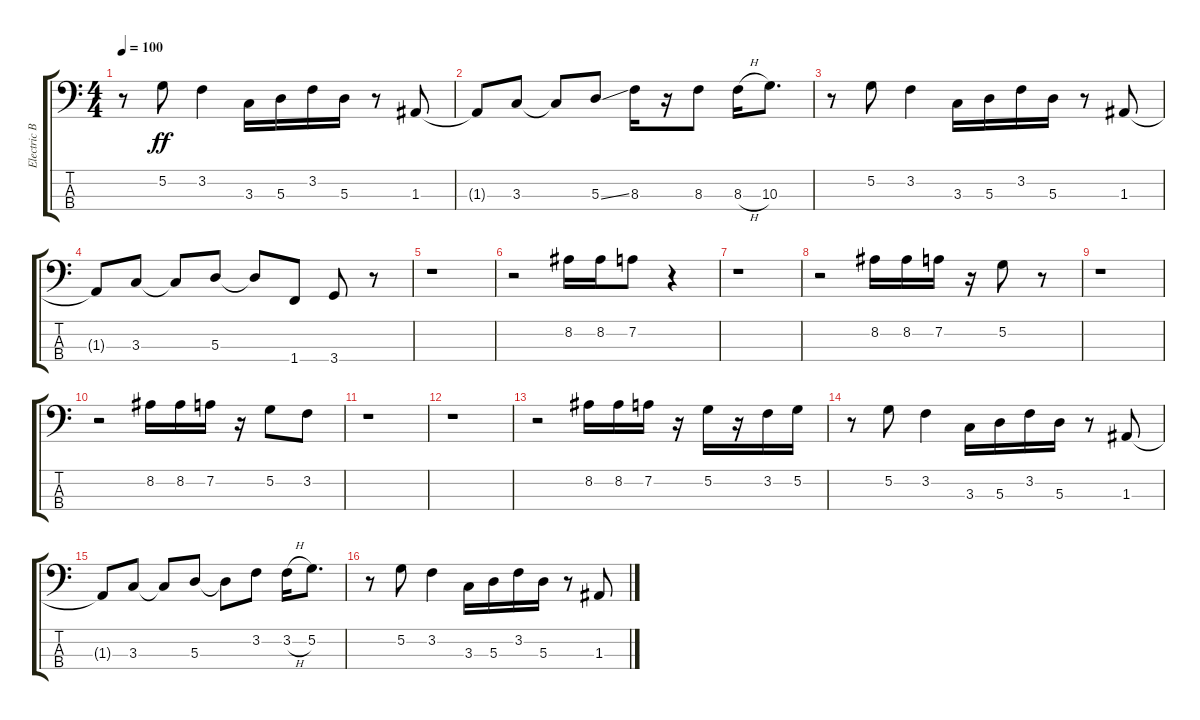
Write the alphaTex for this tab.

\track ("Electric Bass" "Electric B") {instrument electricbassfinger}
\staff {score tabs}
\tuning (G2 D2 A1 E1) {hide}
\ts (4 4)
\tempo 100
\clef f4
\ks c
r.8{dy ff} 5.2.8 3.2.4 3.3.16 5.3.16 3.2.16 5.3.16 r.8 1.3.8 |
1.3{t}.8 3.3.8 3.3{t}.8 5.3{ss}.8 8.3.16 r.16 8.3.8 8.3{h}.16 10.3.8{d} |
r.8 5.2.8 3.2.4 3.3.16 5.3.16 3.2.16 5.3.16 r.8 1.3.8 |
1.3{t}.8 3.3.8 3.3{t}.8 5.3.8 5.3{t}.8 1.4.8 3.4.8 r.8 |
r.1 |
r.2 8.2.16 8.2.16 7.2.8 r.4 |
r.1 |
r.2 8.2.16 8.2.16 7.2.16 r.16 5.2.8 r.8 |
r.1 |
r.2 8.2.16 8.2.16 7.2.16 r.16 5.2.8 3.2.8 |
r.1 |
r.1 |
r.2 8.2.16 8.2.16 7.2.16 r.16 5.2.16 r.16 3.2.16 5.2.16 |
r.8 5.2.8 3.2.4 3.3.16 5.3.16 3.2.16 5.3.16 r.8 1.3.8 |
1.3{t}.8 3.3.8 3.3{t}.8 5.3.8 5.3{t}.8 3.2.8 3.2{h}.16 5.2.8{d} |
r.8 5.2.8 3.2.4 3.3.16 5.3.16 3.2.16 5.3.16 r.8 1.3.8
